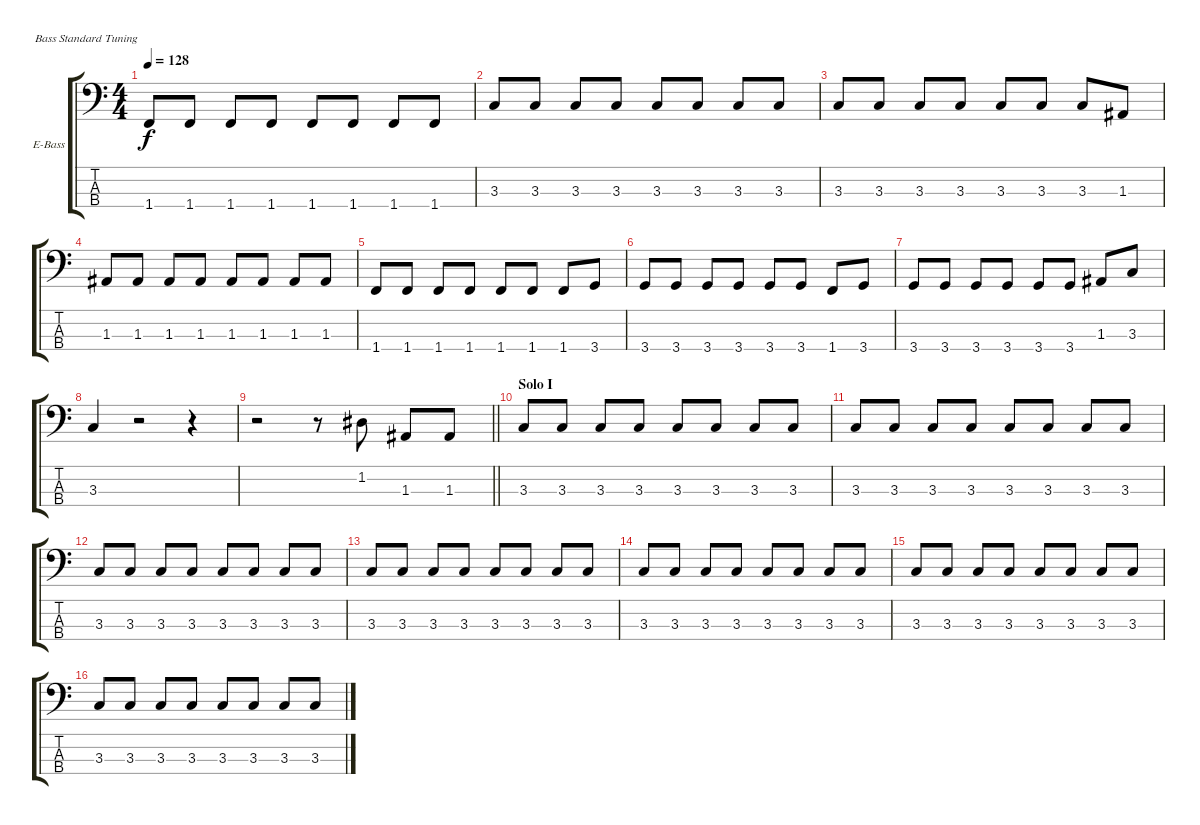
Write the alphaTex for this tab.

\bracketExtendMode groupsimilarinstruments
\firstSystemTrackNameOrientation horizontal
\otherSystemsTrackNameOrientation horizontal
\track ("Bass" "E-Bass") {instrument electricbassfinger}
\staff {score tabs}
\tuning (G2 D2 A1 E1)
\ts (4 4)
\tempo 128
\clef f4
\ks c
1.4.8{dy f} 1.4.8 1.4.8 1.4.8 1.4.8 1.4.8 1.4.8 1.4.8 |
3.3.8 3.3.8 3.3.8 3.3.8 3.3.8 3.3.8 3.3.8 3.3.8 |
3.3.8 3.3.8 3.3.8 3.3.8 3.3.8 3.3.8 3.3.8 1.3.8 |
1.3.8 1.3.8 1.3.8 1.3.8 1.3.8 1.3.8 1.3.8 1.3.8 |
1.4.8 1.4.8 1.4.8 1.4.8 1.4.8 1.4.8 1.4.8 3.4.8 |
3.4.8 3.4.8 3.4.8 3.4.8 3.4.8 3.4.8 1.4.8 3.4.8 |
3.4.8 3.4.8 3.4.8 3.4.8 3.4.8 3.4.8 1.3.8 3.3.8 |
3.3.4 r.2 r.4 |
\barLineRight lightlight
r.2 r.8 1.2.8 1.3.8 1.3.8 |
\section ("" "Solo I")
3.3.8 3.3.8 3.3.8 3.3.8 3.3.8 3.3.8 3.3.8 3.3.8 |
3.3.8 3.3.8 3.3.8 3.3.8 3.3.8 3.3.8 3.3.8 3.3.8 |
3.3.8 3.3.8 3.3.8 3.3.8 3.3.8 3.3.8 3.3.8 3.3.8 |
3.3.8 3.3.8 3.3.8 3.3.8 3.3.8 3.3.8 3.3.8 3.3.8 |
3.3.8 3.3.8 3.3.8 3.3.8 3.3.8 3.3.8 3.3.8 3.3.8 |
3.3.8 3.3.8 3.3.8 3.3.8 3.3.8 3.3.8 3.3.8 3.3.8 |
3.3.8 3.3.8 3.3.8 3.3.8 3.3.8 3.3.8 3.3.8 3.3.8
